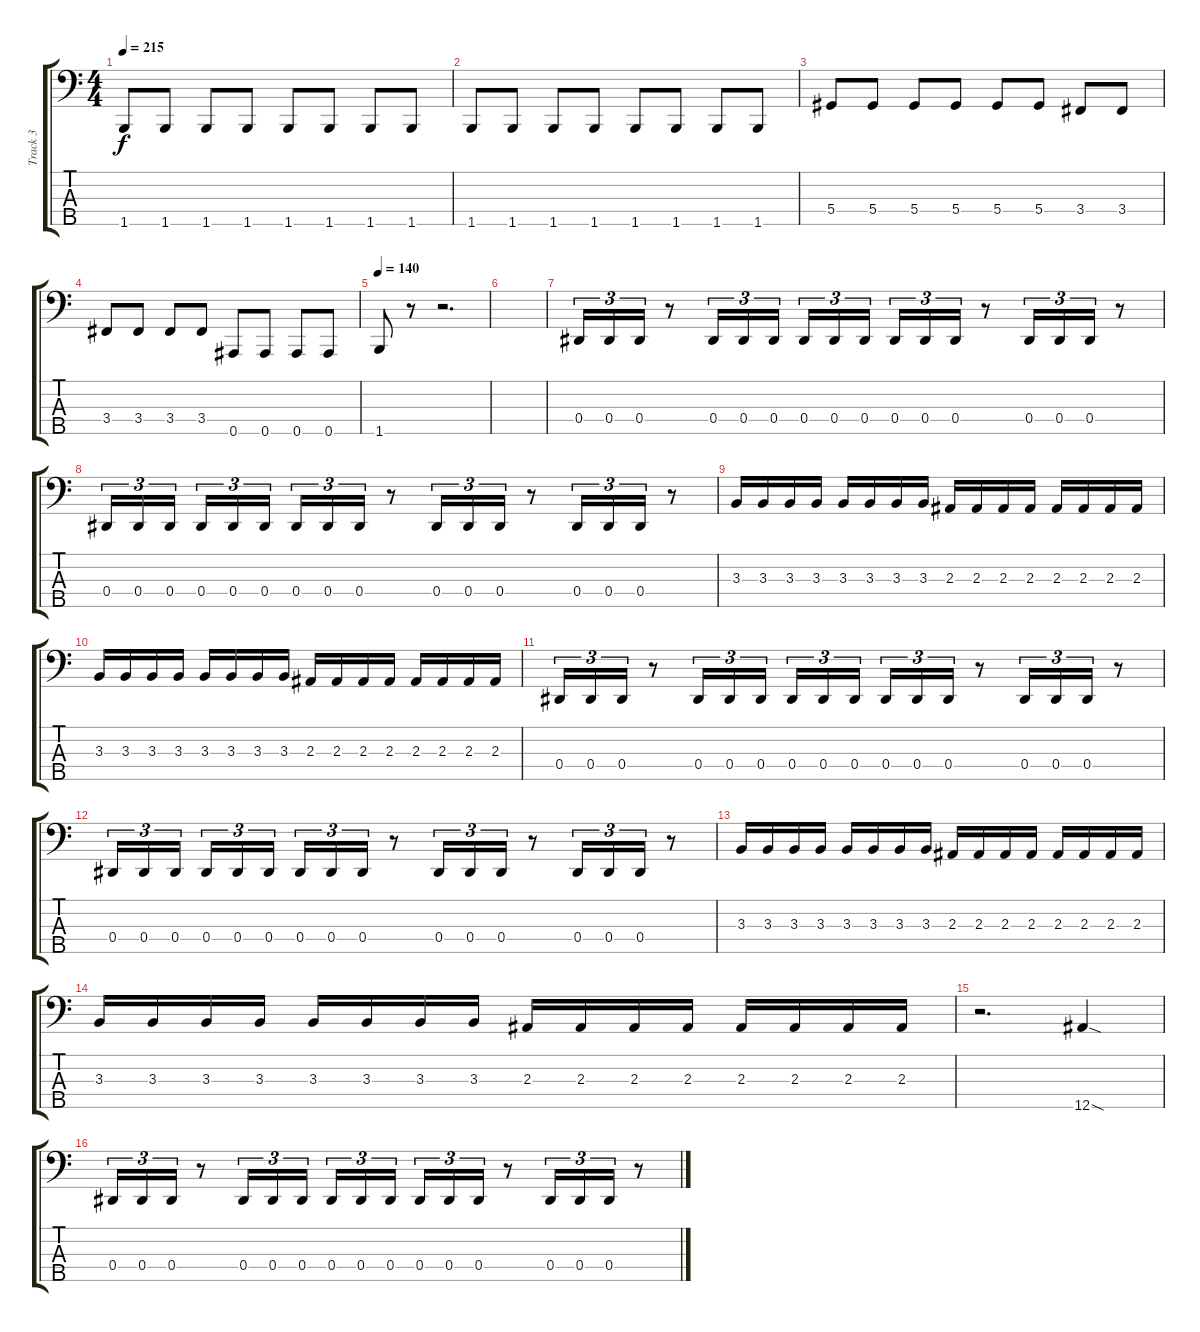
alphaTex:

\track ("Track 3" "Track 3") {instrument electricbassfinger}
\staff {score tabs}
\tuning (Gb2 Db2 Ab1 Eb1 Bb0) {hide}
\ts (4 4)
\tempo 215
\clef f4
\ks c
1.5.8{dy f} 1.5.8 1.5.8 1.5.8 1.5.8 1.5.8 1.5.8 1.5.8 |
1.5.8 1.5.8 1.5.8 1.5.8 1.5.8 1.5.8 1.5.8 1.5.8 |
5.4.8 5.4.8 5.4.8 5.4.8 5.4.8 5.4.8 3.4.8 3.4.8 |
3.4.8 3.4.8 3.4.8 3.4.8 0.5.8 0.5.8 0.5.8 0.5.8 |
\tempo 140
1.5.8 r.8 r.2{d} |
|
0.4.16{tu (3 2)} 0.4.16{tu (3 2)} 0.4.16{tu (3 2)} r.8 0.4.16{tu (3 2)} 0.4.16{tu (3 2)} 0.4.16{tu (3 2) beam splitsecondary} 0.4.16{tu (3 2)} 0.4.16{tu (3 2)} 0.4.16{tu (3 2)} 0.4.16{tu (3 2)} 0.4.16{tu (3 2)} 0.4.16{tu (3 2)} r.8 0.4.16{tu (3 2)} 0.4.16{tu (3 2)} 0.4.16{tu (3 2)} r.8 |
0.4.16{tu (3 2)} 0.4.16{tu (3 2)} 0.4.16{tu (3 2) beam splitsecondary} 0.4.16{tu (3 2)} 0.4.16{tu (3 2)} 0.4.16{tu (3 2)} 0.4.16{tu (3 2)} 0.4.16{tu (3 2)} 0.4.16{tu (3 2)} r.8 0.4.16{tu (3 2)} 0.4.16{tu (3 2)} 0.4.16{tu (3 2)} r.8 0.4.16{tu (3 2)} 0.4.16{tu (3 2)} 0.4.16{tu (3 2)} r.8 |
3.3.16 3.3.16 3.3.16 3.3.16 3.3.16 3.3.16 3.3.16 3.3.16 2.3.16 2.3.16 2.3.16 2.3.16 2.3.16 2.3.16 2.3.16 2.3.16 |
3.3.16 3.3.16 3.3.16 3.3.16 3.3.16 3.3.16 3.3.16 3.3.16 2.3.16 2.3.16 2.3.16 2.3.16 2.3.16 2.3.16 2.3.16 2.3.16 |
0.4.16{tu (3 2)} 0.4.16{tu (3 2)} 0.4.16{tu (3 2)} r.8 0.4.16{tu (3 2)} 0.4.16{tu (3 2)} 0.4.16{tu (3 2) beam splitsecondary} 0.4.16{tu (3 2)} 0.4.16{tu (3 2)} 0.4.16{tu (3 2)} 0.4.16{tu (3 2)} 0.4.16{tu (3 2)} 0.4.16{tu (3 2)} r.8 0.4.16{tu (3 2)} 0.4.16{tu (3 2)} 0.4.16{tu (3 2)} r.8 |
0.4.16{tu (3 2)} 0.4.16{tu (3 2)} 0.4.16{tu (3 2) beam splitsecondary} 0.4.16{tu (3 2)} 0.4.16{tu (3 2)} 0.4.16{tu (3 2)} 0.4.16{tu (3 2)} 0.4.16{tu (3 2)} 0.4.16{tu (3 2)} r.8 0.4.16{tu (3 2)} 0.4.16{tu (3 2)} 0.4.16{tu (3 2)} r.8 0.4.16{tu (3 2)} 0.4.16{tu (3 2)} 0.4.16{tu (3 2)} r.8 |
3.3.16 3.3.16 3.3.16 3.3.16 3.3.16 3.3.16 3.3.16 3.3.16 2.3.16 2.3.16 2.3.16 2.3.16 2.3.16 2.3.16 2.3.16 2.3.16 |
3.3.16 3.3.16 3.3.16 3.3.16 3.3.16 3.3.16 3.3.16 3.3.16 2.3.16 2.3.16 2.3.16 2.3.16 2.3.16 2.3.16 2.3.16 2.3.16 |
r.2{d} 12.5{sod}.4 |
0.4.16{tu (3 2)} 0.4.16{tu (3 2)} 0.4.16{tu (3 2)} r.8 0.4.16{tu (3 2)} 0.4.16{tu (3 2)} 0.4.16{tu (3 2) beam splitsecondary} 0.4.16{tu (3 2)} 0.4.16{tu (3 2)} 0.4.16{tu (3 2)} 0.4.16{tu (3 2)} 0.4.16{tu (3 2)} 0.4.16{tu (3 2)} r.8 0.4.16{tu (3 2)} 0.4.16{tu (3 2)} 0.4.16{tu (3 2)} r.8
